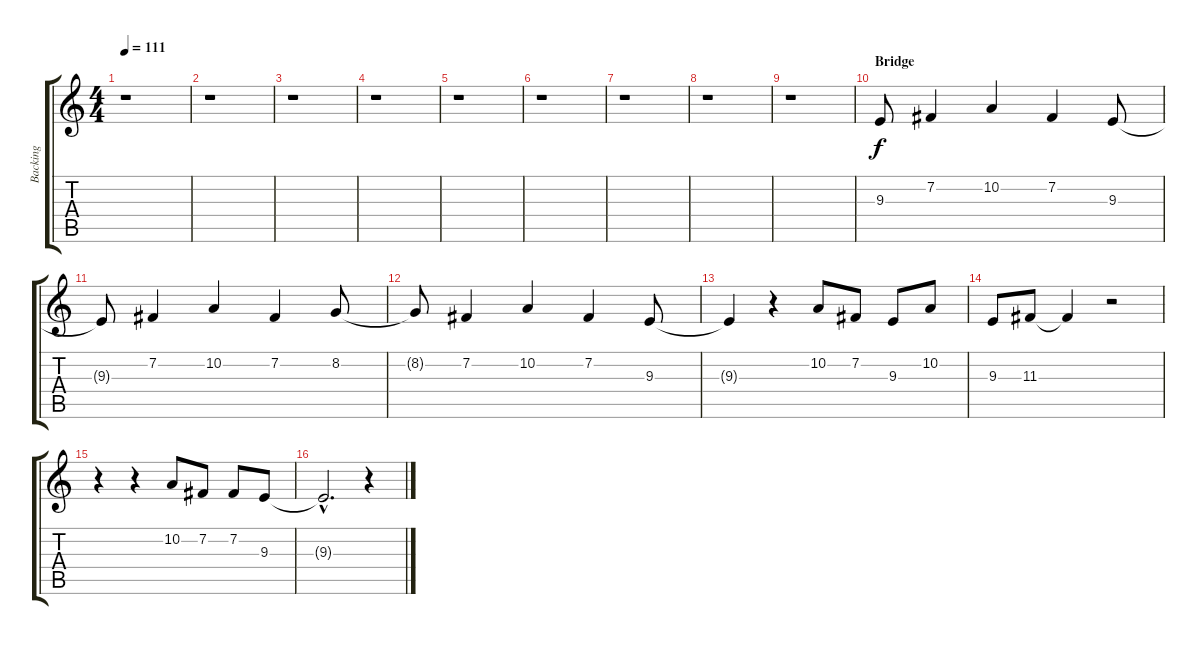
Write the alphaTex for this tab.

\track ("Backing" "Backing") {instrument altosax}
\staff {score tabs}
\tuning (E4 B3 G3 D3 A2 E2) {hide}
\ts (4 4)
\tempo 111
\clef g2
\ks c
r.1{dy f} |
r.1 |
r.1 |
r.1 |
r.1 |
r.1 |
r.1 |
r.1 |
r.1 |
\section ("" "Bridge")
9.3.8 7.2.4 10.2.4 7.2.4 9.3.8 |
9.3{t}.8 7.2.4 10.2.4 7.2.4 8.2.8 |
8.2{t}.8 7.2.4 10.2.4 7.2.4 9.3.8 |
9.3{t}.4 r.4 10.2.8 7.2.8 9.3.8 10.2.8 |
9.3.8 11.3.8 11.3{t}.4 r.2 |
r.4 r.4 10.2.8 7.2.8 7.2.8 9.3.8 |
9.3{hac t}.2{d} r.4
